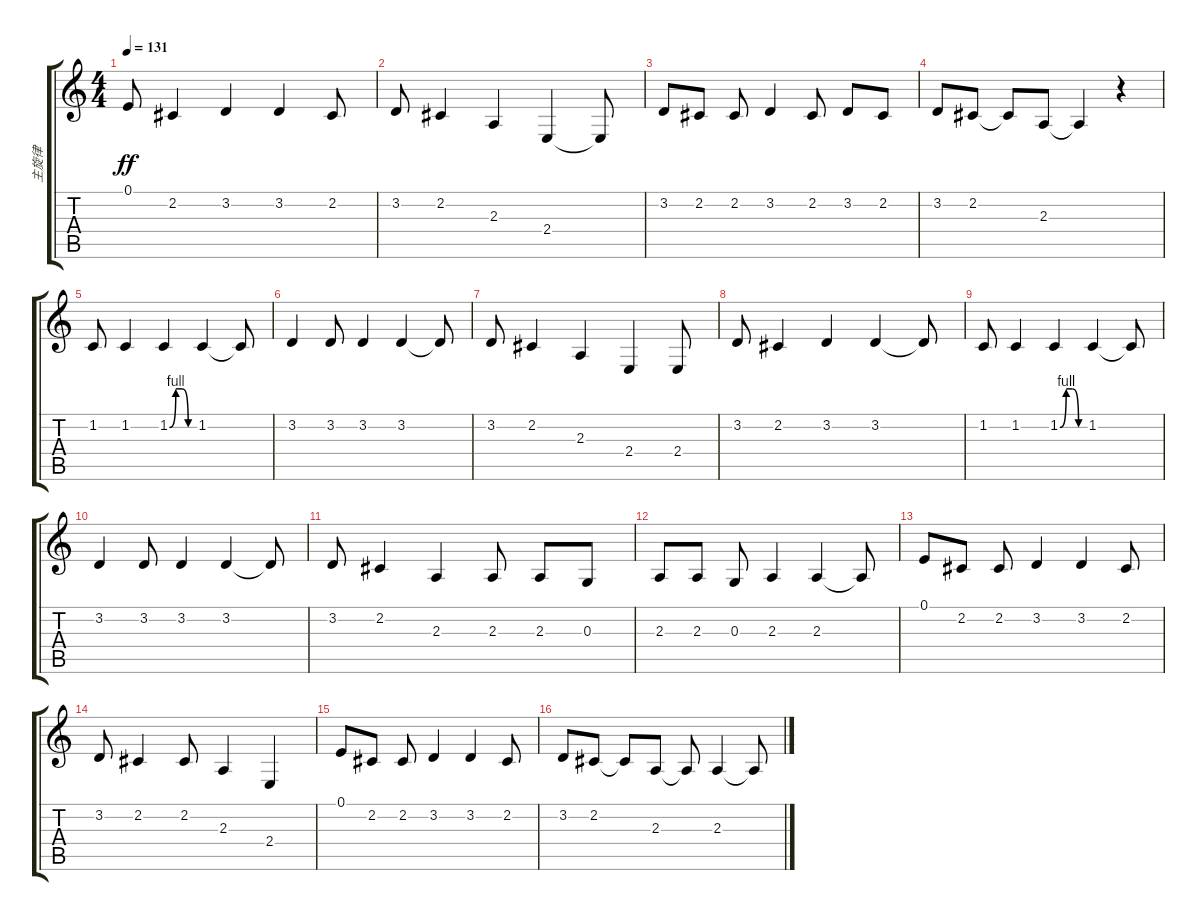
\track ("主旋律" "主旋律") {instrument synthbrass2}
\staff {score tabs}
\tuning (E4 B3 G3 D3 A2 E2) {hide}
\ts (4 4)
\tempo 131
\clef g2
\ks c
0.1.8{dy ff} 2.2.4 3.2.4 3.2.4 2.2.8 |
3.2.8 2.2.4 2.3.4 2.4.4 2.4{t}.8 |
3.2.8 2.2.8 2.2.8 3.2.4 2.2.8 3.2.8 2.2.8 |
3.2.8 2.2.8 2.2{t}.8 2.3.8 2.3{t}.4 r.4 |
1.2.8 1.2.4 1.2{be (custom 0 0 15 4 30 4 45 0 60 0)}.4 1.2.4 1.2{t}.8 |
3.2.4 3.2.8 3.2.4 3.2.4 3.2{t}.8 |
3.2.8 2.2.4 2.3.4 2.4.4 2.4.8 |
3.2.8 2.2.4 3.2.4 3.2.4 3.2{t}.8 |
1.2.8 1.2.4 1.2{be (custom 0 0 15 4 30 4 45 0 60 0)}.4 1.2.4 1.2{t}.8 |
3.2.4 3.2.8 3.2.4 3.2.4 3.2{t}.8 |
3.2.8 2.2.4 2.3.4 2.3.8 2.3.8 0.3.8 |
2.3.8 2.3.8 0.3.8 2.3.4 2.3.4 2.3{t}.8 |
0.1.8 2.2.8 2.2.8 3.2.4 3.2.4 2.2.8 |
3.2.8 2.2.4 2.2.8 2.3.4 2.4.4 |
0.1.8 2.2.8 2.2.8 3.2.4 3.2.4 2.2.8 |
3.2.8 2.2.8 2.2{t}.8 2.3.8 2.3{t}.8 2.3.4 2.3{t}.8
